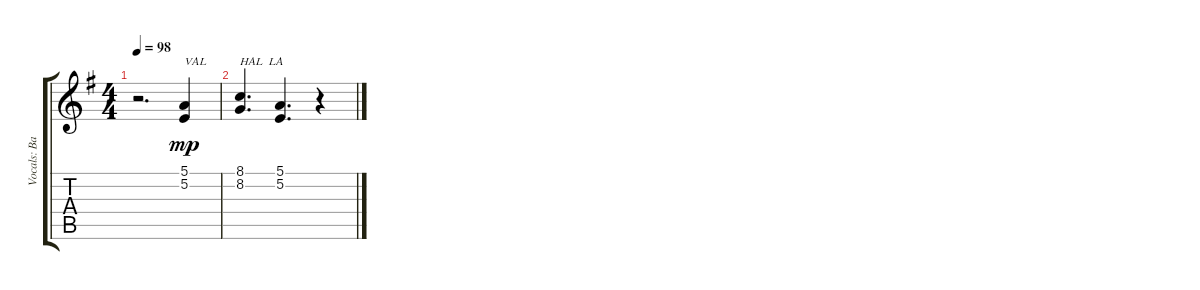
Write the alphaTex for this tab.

\track ("Vocals: Band" "Vocals: Ba") {instrument pad4choir}
\staff {score tabs}
\tuning (E4 B3 G3 D3 A2 E2) {hide}
\ts (4 4)
\tempo 98
\clef g2
\ks g
r.2{d dy mp} (5.1 5.2).4{txt "VAL"} |
(8.1 8.2).4{d txt "HAL  LA"} (5.1 5.2).4{d} r.4
